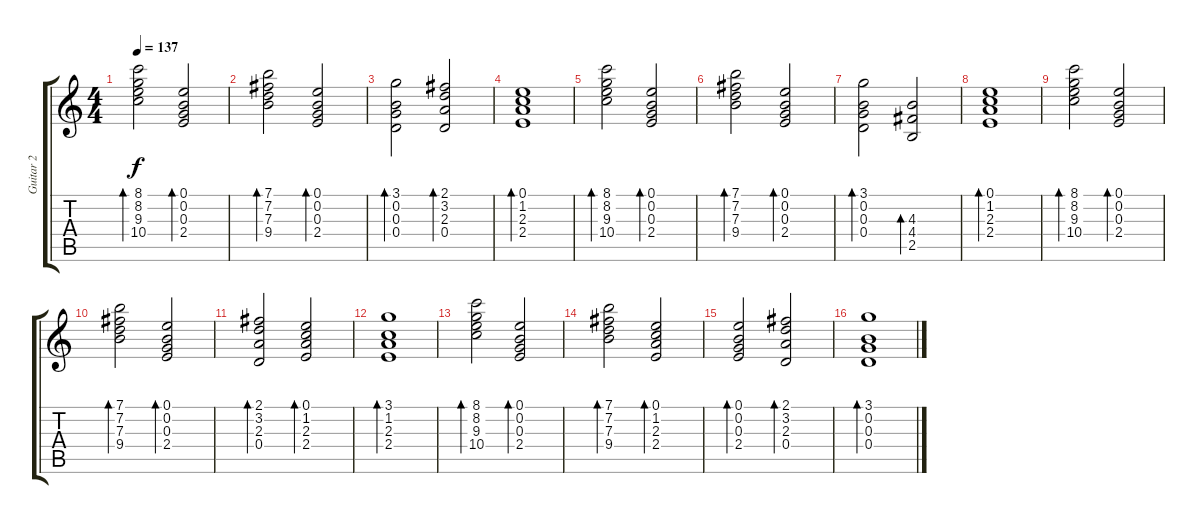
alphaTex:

\track ("Guitar 2" "Guitar 2") {instrument acousticguitarsteel}
\staff {score tabs}
\tuning (E4 B3 G3 D3 A2 E2) {hide}
\ts (4 4)
\tempo 137
\clef g2
\ks c
(8.1 8.2 9.3 10.4).2{bd 120 dy f} (0.1 0.2 0.3 2.4).2{bd 120} |
(7.1 7.2 7.3 9.4).2{bd 120} (0.1 0.2 0.3 2.4).2{bd 120} |
(3.1 0.2 0.3 0.4).2{bd 120} (2.1 3.2 2.3 0.4).2{bd 120} |
(0.1 1.2 2.3 2.4).1{bd 120} |
(8.1 8.2 9.3 10.4).2{bd 120} (0.1 0.2 0.3 2.4).2{bd 120} |
(7.1 7.2 7.3 9.4).2{bd 120} (0.1 0.2 0.3 2.4).2{bd 120} |
(3.1 0.2 0.3 0.4).2{bd 120} (4.3 4.4 2.5).2{bd 120} |
(0.1 1.2 2.3 2.4).1{bd 120} |
(8.1 8.2 9.3 10.4).2{bd 120} (0.1 0.2 0.3 2.4).2{bd 120} |
(7.1 7.2 7.3 9.4).2{bd 120} (0.1 0.2 0.3 2.4).2{bd 120} |
(2.1 3.2 2.3 0.4).2{bd 120} (0.1 1.2 2.3 2.4).2{bd 120} |
(3.1 1.2 2.3 2.4).1{bd 120} |
(8.1 8.2 9.3 10.4).2{bd 120} (0.1 0.2 0.3 2.4).2{bd 120} |
(7.1 7.2 7.3 9.4).2{bd 120} (0.1 1.2 2.3 2.4).2{bd 120} |
(0.1 0.2 0.3 2.4).2{bd 120} (2.1 3.2 2.3 0.4).2{bd 120} |
(3.1 0.2 0.3 0.4).1{bd 120}
